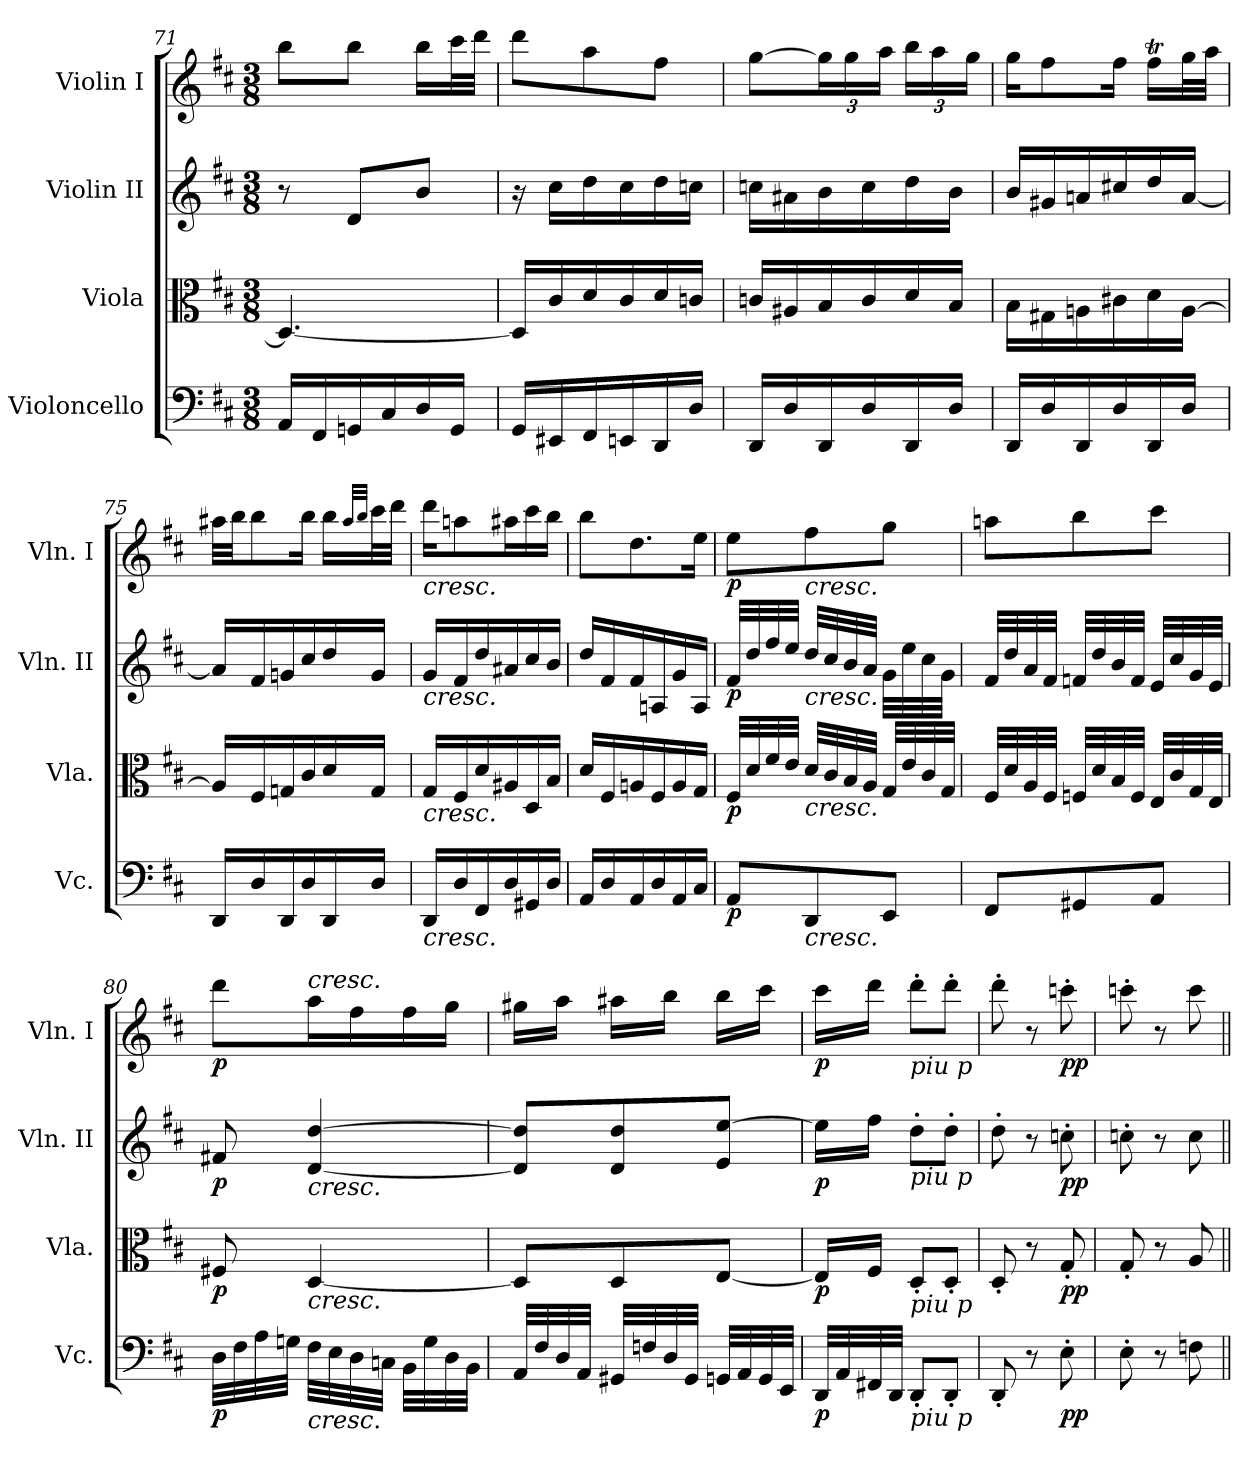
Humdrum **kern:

**kern	**dynam	**kern	**dynam	**kern	**dynam	**kern	**dynam
*part4	*part4	*part3	*part3	*part2	*part2	*part1	*part1
*staff4	*staff4	*staff3	*staff3	*staff2	*staff2	*staff1	*staff1
*I"Violoncello	*	*I"Viola	*	*I"Violin II	*	*I"Violin I	*
*I'Vc.	*	*I'Vla.	*	*I'Vln. II	*	*I'Vln. I	*
*clefF4	*	*clefC3	*	*clefG2	*	*clefG2	*
*k[f#c#]	*	*k[f#c#]	*	*k[f#c#]	*	*k[f#c#]	*
*M3/8	*	*M3/8	*	*M3/8	*	*M3/8	*
=71	=71	=71	=71	=71	=71	=71	=71
16AA/LL	.	4.D/_	.	8r	.	8bb\L	.
16FF#/	.	.	.	.	.	.	.
16GGn/	.	.	.	8d/L	.	8bb\J	.
16C#/	.	.	.	.	.	.	.
16D/	.	.	.	8b/J	.	16bb\LL	.
16GG/JJ	.	.	.	.	.	32ccc#\L	.
.	.	.	.	.	.	32ddd\JJJ	.
=72	=72	=72	=72	=72	=72	=72	=72
16GG/LL	.	16D/LL]	.	16r	.	8ddd\L	.
16EE#X/	.	16c#/	.	16cc#\LL	.	.	.
16FF#/	.	16d/	.	16dd\	.	8aa\	.
16EEn/	.	16c#/	.	16cc#\	.	.	.
16DD/	.	16d/	.	16dd\	.	8ff#\J	.
16D/JJ	.	16cn/JJ	.	16ccn\JJ	.	.	.
!!LO:PB:g=z
=73	=73	=73	=73	=73	=73	=73	=73
16DD/LL	.	16cn/LL	.	16ccn\LL	.	[8gg\L	.
16D/	.	16A#X/	.	16a#X\	.	.	.
16DD/	.	16B/	.	16b\	.	24gg\L]	.
.	.	.	.	.	.	24gg\	.
16D/	.	16c/	.	16cc\	.	.	.
.	.	.	.	.	.	24aa\JJ	.
*	*	*	*	*	*	*Xbrackettup	*
16DD/	.	16d/	.	16dd\	.	24bb\LL	.
.	.	.	.	.	.	24aa\	.
16D/JJ	.	16B/JJ	.	16b\JJ	.	.	.
.	.	.	.	.	.	24gg\JJ	.
!!LO:LB:g=z
=74	=74	=74	=74	=74	=74	=74	=74
16DD/LL	.	16B\LL	.	16b/LL	.	16gg\KL	.
16D/	.	16G#X\	.	16g#X/	.	8ff#\	.
16DD/	.	16An\	.	16an/	.	.	.
16D/	.	16c#X\	.	16cc#X/	.	16ff#\Jk	.
16DD/	.	16d\	.	16dd/	.	16ff#t\LL	.
16D/JJ	.	[16A\JJ	.	[16a/JJ	.	32gg\L	.
.	.	.	.	.	.	32aa\JJJ	.
=75	=75	=75	=75	=75	=75	=75	=75
16DD/LL	.	16A/LL]	.	16a/LL]	.	32aa#X\LLL	.
.	.	.	.	.	.	32bb\JJ	.
16D/	.	16F#/	.	16f#/	.	8bb\	.
16DD/	.	16Gn/	.	16gn/	.	.	.
16D/	.	16c#/	.	16cc#/	.	16bb\Jk	.
16DD/	.	16d/	.	16dd/	.	16bb\LL	.
.	.	.	.	.	.	32qaa#/LLL	.
.	.	.	.	.	.	32qbb/JJJ	.
16D/JJ	.	16G/JJ	.	16g/JJ	.	32ccc#\L	.
.	.	.	.	.	.	32ddd\JJJ	.
=76	=76	=76	=76	=76	=76	=76	=76
!	!	!	!	!	!	!LO:TX:b:i:t=cresc.	!
!	!	!	!	!LO:TX:b:i:t=cresc.	!	!	!
!	!	!LO:TX:b:i:t=cresc.	!	!	!	!	!
!LO:TX:b:i:t=cresc.	!	!	!	!	!	!	!
16DD/LL	.	16G/LL	.	16g/LL	.	16ddd\KL	.
16D/	.	16F#/	.	16f#/	.	8aan\	.
16FF#/	.	16d/	.	16dd/	.	.	.
16D/	.	16A#X/	.	16a#X/	.	16aa#X\L	.
16GG#X/	.	16D/	.	16cc#/	.	16ccc#\	.
16D/JJ	.	16B/JJ	.	16b/JJ	.	16bb\JJ	.
=77	=77	=77	=77	=77	=77	=77	=77
16AA/LL	.	16d/LL	.	16dd/LL	.	8bb\L	.
16D/	.	16F#/	.	16f#/	.	.	.
16AA/	.	16An/	.	16f#/	.	8.dd\	.
16D/	.	16F#/	.	16An/	.	.	.
16AA/	.	16A/	.	16g/	.	.	.
16C#/JJ	.	16G/JJ	.	16A/JJ	.	16ee\Jk	.
!!LO:LB:g=z
=78	=78	=78	=78	=78	=78	=78	=78
!	!LO:DY:b	!	!LO:DY:b	!	!LO:DY:b	!	!LO:DY:b
8AA/L	p	32F#/LLL	p	32f#/LLL	p	8ee\L	p
.	.	32d/	.	32dd/	.	.	.
.	.	32f#/	.	32ff#/	.	.	.
.	.	32e/JJJ	.	32ee/JJJ	.	.	.
!	!	!	!	!	!	!LO:TX:b:i:t=cresc.	!
!	!	!	!	!LO:TX:b:i:t=cresc.	!	!	!
!	!	!LO:TX:b:i:t=cresc.	!	!	!	!	!
!LO:TX:b:i:t=cresc.	!	!	!	!	!	!	!
8DD/	.	32d/LLL	.	32dd/LLL	.	8ff#\	.
.	.	32c#/	.	32cc#/	.	.	.
.	.	32B/	.	32b/	.	.	.
.	.	32A/JJJ	.	32a/JJJ	.	.	.
8EE/J	.	32G/LLL	.	32g\LLL	.	8gg\J	.
.	.	32e/	.	32ee\	.	.	.
.	.	32c#/	.	32cc#\	.	.	.
.	.	32G/JJJ	.	32g\JJJ	.	.	.
!!LO:PB:g=z
=79	=79	=79	=79	=79	=79	=79	=79
8FF#/L	.	32F#/LLL	.	32f#/LLL	.	8aan\L	.
.	.	32d/	.	32dd/	.	.	.
.	.	32A/	.	32a/	.	.	.
.	.	32F#/JJJ	.	32f#/JJJ	.	.	.
8GG#X/	.	32Fn/LLL	.	32fn/LLL	.	8bb\	.
.	.	32d/	.	32dd/	.	.	.
.	.	32B/	.	32b/	.	.	.
.	.	32F/JJJ	.	32f/JJJ	.	.	.
8AA/J	.	32E/LLL	.	32e/LLL	.	8ccc#\J	.
.	.	32c#/	.	32cc#/	.	.	.
.	.	32G/	.	32g/	.	.	.
.	.	32E/JJJ	.	32e/JJJ	.	.	.
=80	=80	=80	=80	=80	=80	=80	=80
!	!LO:DY:b	!	!LO:DY:b	!	!LO:DY:b	!	!LO:DY:b
32D\LLL	p	8F#X/	p	8f#X/	p	8ddd\L	p
32F#\	.	.	.	.	.	.	.
32A\	.	.	.	.	.	.	.
32Gn\JJJ	.	.	.	.	.	.	.
!	!	!	!	!	!	!LO:TX:a:i:t=cresc.	!
!	!	!	!	!LO:TX:b:i:t=cresc.	!	!	!
!	!	!LO:TX:b:i:t=cresc.	!	!	!	!	!
!LO:TX:b:i:t=cresc.	!	!	!	!	!	!	!
32F#\LLL	.	[4D/	.	[4d/ [4dd/	.	16aa\L	.
32E\	.	.	.	.	.	.	.
32D\	.	.	.	.	.	16ff#\	.
32Cn\JJJ	.	.	.	.	.	.	.
32BB\LLL	.	.	.	.	.	16ff#\	.
32G\	.	.	.	.	.	.	.
32D\	.	.	.	.	.	16gg\JJ	.
32BB\JJJ	.	.	.	.	.	.	.
=81	=81	=81	=81	=81	=81	=81	=81
32AA/LLL	.	8D/L]	.	8d/] 8dd/]L	.	16gg#X\LL	.
32F#/	.	.	.	.	.	.	.
32D/	.	.	.	.	.	16aa\JJ	.
32AA/JJJ	.	.	.	.	.	.	.
32GG#X/LLL	.	8D/	.	8d/ 8dd/	.	16aa#X\LL	.
32Fn/	.	.	.	.	.	.	.
32D/	.	.	.	.	.	16bb\JJ	.
32GG#/JJJ	.	.	.	.	.	.	.
32GGn/LLL	.	[8E/J	.	8e/ [8ee/J	.	16bb\LL	.
32AA/	.	.	.	.	.	.	.
32GG/	.	.	.	.	.	16ccc#\JJ	.
32EE/JJJ	.	.	.	.	.	.	.
=82	=82	=82	=82	=82	=82	=82	=82
!	!LO:DY:b	!	!LO:DY:b	!	!LO:DY:b	!	!LO:DY:b
32DD/LLL	p	16E/LL]	p	16ee\LL]	p	16ccc#\LL	p
32AA/	.	.	.	.	.	.	.
32FF#X/	.	16F#/JJ	.	16ff#\JJ	.	16ddd\JJ	.
32DD/JJJ	.	.	.	.	.	.	.
!	!	!	!	!	!	!LO:TX:b:i:t=piu p	!
!	!	!	!	!LO:TX:b:i:t=piu p	!	!	!
!	!	!LO:TX:b:i:t=piu p	!	!	!	!	!
!LO:TX:b:i:t=piu p	!	!	!	!	!	!	!
8DD'/L	.	8D'/L	.	8dd'\L	.	8ddd'\L	.
8DD'/J	.	8D'/J	.	8dd'\J	.	8ddd'\J	.
=83	=83	=83	=83	=83	=83	=83	=83
8DD'/	.	8D'/	.	8dd'\	.	8ddd'\	.
8r	.	8r	.	8r	.	8r	.
!	!LO:DY:b	!	!LO:DY:b	!	!LO:DY:b	!	!LO:DY:b
8E'\	pp	8G'/	pp	8ccn'\	pp	8cccn'\	pp
!!LO:LB:g=z
=84	=84	=84	=84	=84	=84	=84	=84
8E'\	.	8G'/	.	8ccn'\	.	8cccn'\	.
8r	.	8r	.	8r	.	8r	.
8Fn\	.	8A/	.	8cc\	.	8ccc\	.
=||	=||	=||	=||	=||	=||	=||	=||
*-	*-	*-	*-	*-	*-	*-	*-
